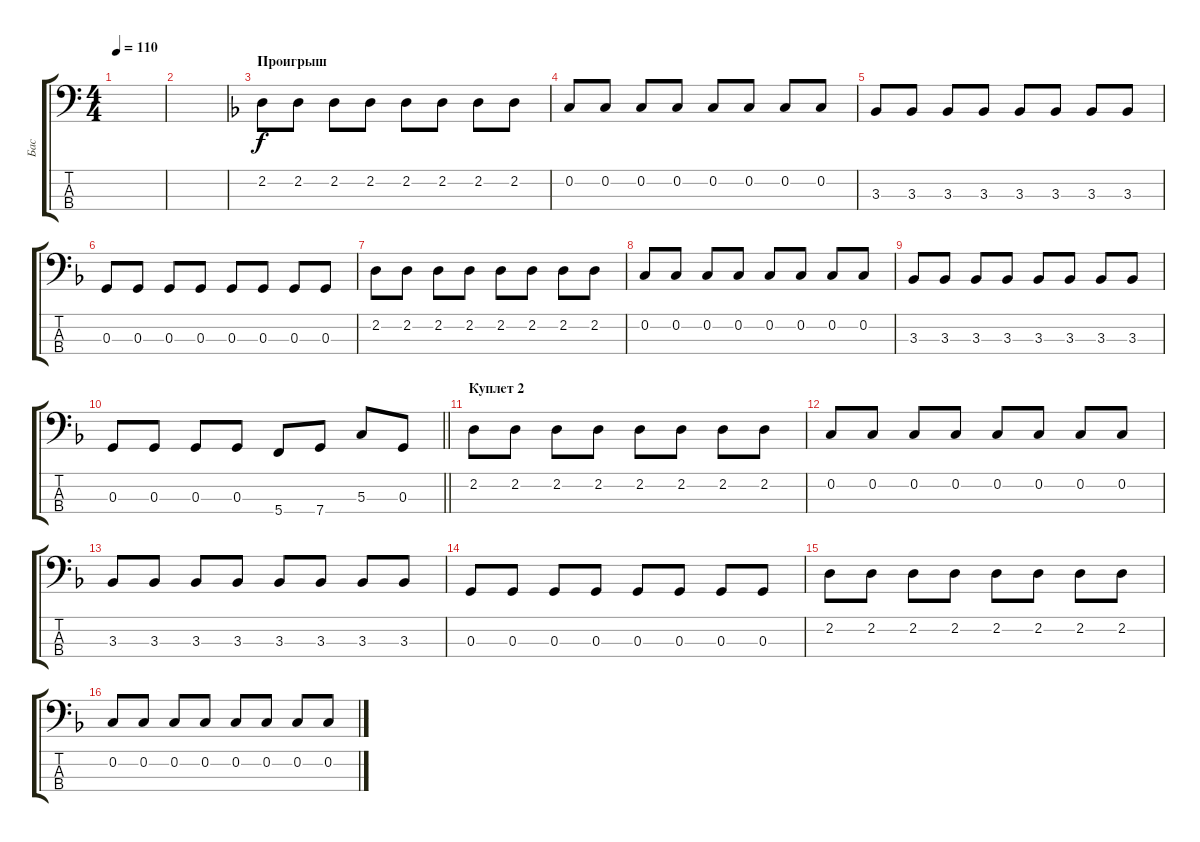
\track ("Бас" "Бас") {instrument electricbassfinger}
\staff {score tabs}
\tuning (F2 C2 G1 C1) {hide}
\ts (4 4)
\tempo 110
\clef f4
\ks c
|
|
\section ("" "Проигрыш")
\ks dminor
2.2.8 2.2.8 2.2.8 2.2.8 2.2.8 2.2.8 2.2.8 2.2.8 |
0.2.8 0.2.8 0.2.8 0.2.8 0.2.8 0.2.8 0.2.8 0.2.8 |
3.3.8 3.3.8 3.3.8 3.3.8 3.3.8 3.3.8 3.3.8 3.3.8 |
0.3.8 0.3.8 0.3.8 0.3.8 0.3.8 0.3.8 0.3.8 0.3.8 |
2.2.8 2.2.8 2.2.8 2.2.8 2.2.8 2.2.8 2.2.8 2.2.8 |
0.2.8 0.2.8 0.2.8 0.2.8 0.2.8 0.2.8 0.2.8 0.2.8 |
3.3.8 3.3.8 3.3.8 3.3.8 3.3.8 3.3.8 3.3.8 3.3.8 |
\barLineRight lightlight
0.3.8 0.3.8 0.3.8 0.3.8 5.4.8 7.4.8 5.3.8 0.3.8 |
\section ("" "Куплет 2")
2.2.8 2.2.8 2.2.8 2.2.8 2.2.8 2.2.8 2.2.8 2.2.8 |
0.2.8 0.2.8 0.2.8 0.2.8 0.2.8 0.2.8 0.2.8 0.2.8 |
3.3.8 3.3.8 3.3.8 3.3.8 3.3.8 3.3.8 3.3.8 3.3.8 |
0.3.8 0.3.8 0.3.8 0.3.8 0.3.8 0.3.8 0.3.8 0.3.8 |
2.2.8 2.2.8 2.2.8 2.2.8 2.2.8 2.2.8 2.2.8 2.2.8 |
0.2.8 0.2.8 0.2.8 0.2.8 0.2.8 0.2.8 0.2.8 0.2.8
